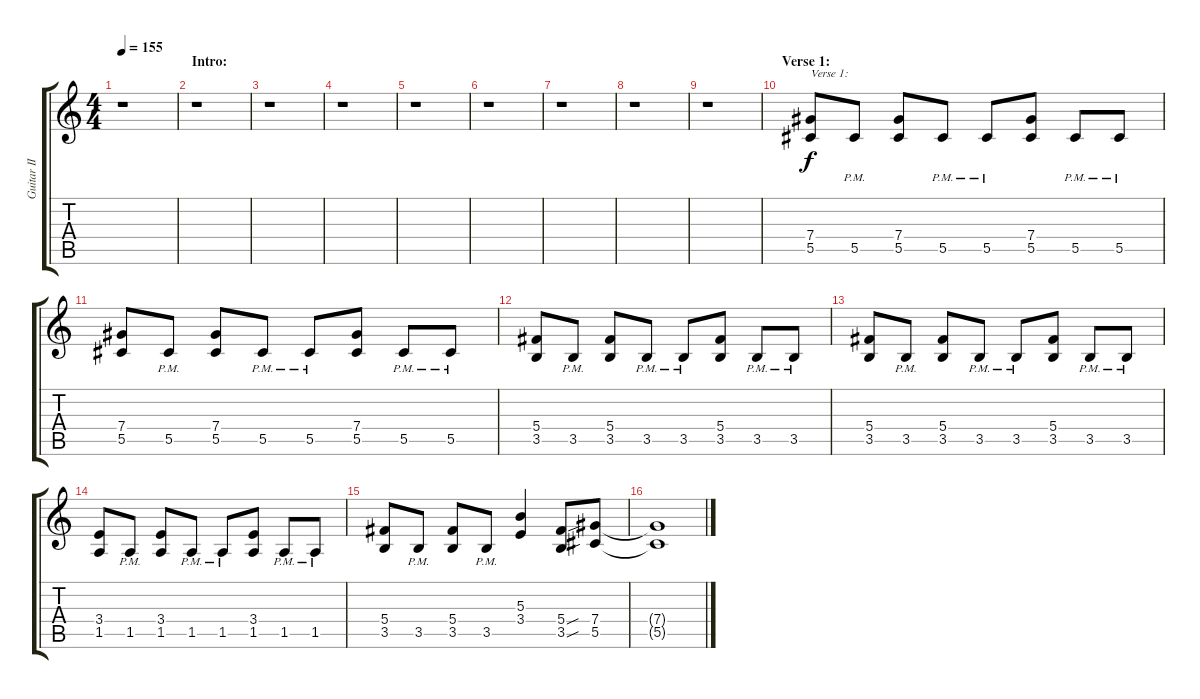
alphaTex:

\track ("Guitar II" "Guitar II") {instrument distortionguitar}
\staff {score tabs}
\tuning (Eb4 Bb3 Gb3 Db3 Ab2 Eb2) {hide}
\ts (4 4)
\tempo 155
\clef g2
\ks c
r.1{dy f instrument distortionguitar} |
\section ("" "Intro:")
r.1 |
r.1 |
r.1 |
r.1 |
r.1 |
r.1 |
r.1 |
r.1 |
\section ("" "Verse 1:")
(7.4 5.5).8{txt "Verse 1:"} 5.5{pm}.8 (7.4 5.5).8 5.5{pm}.8 5.5{pm}.8 (7.4 5.5).8 5.5{pm}.8 5.5{pm}.8 |
(7.4 5.5).8 5.5{pm}.8 (7.4 5.5).8 5.5{pm}.8 5.5{pm}.8 (7.4 5.5).8 5.5{pm}.8 5.5{pm}.8 |
(5.4 3.5).8 3.5{pm}.8 (5.4 3.5).8 3.5{pm}.8 3.5{pm}.8 (5.4 3.5).8 3.5{pm}.8 3.5{pm}.8 |
(5.4 3.5).8 3.5{pm}.8 (5.4 3.5).8 3.5{pm}.8 3.5{pm}.8 (5.4 3.5).8 3.5{pm}.8 3.5{pm}.8 |
(3.4 1.5).8 1.5{pm}.8 (3.4 1.5).8 1.5{pm}.8 1.5{pm}.8 (3.4 1.5).8 1.5{pm}.8 1.5{pm}.8 |
(5.4 3.5).8 3.5{pm}.8 (5.4 3.5).8 3.5{pm}.8 (5.3 3.4).4 (5.4{sou} 3.5{sou}).8 (7.4 5.5).8 |
(7.4{t} 5.5{t}).1
